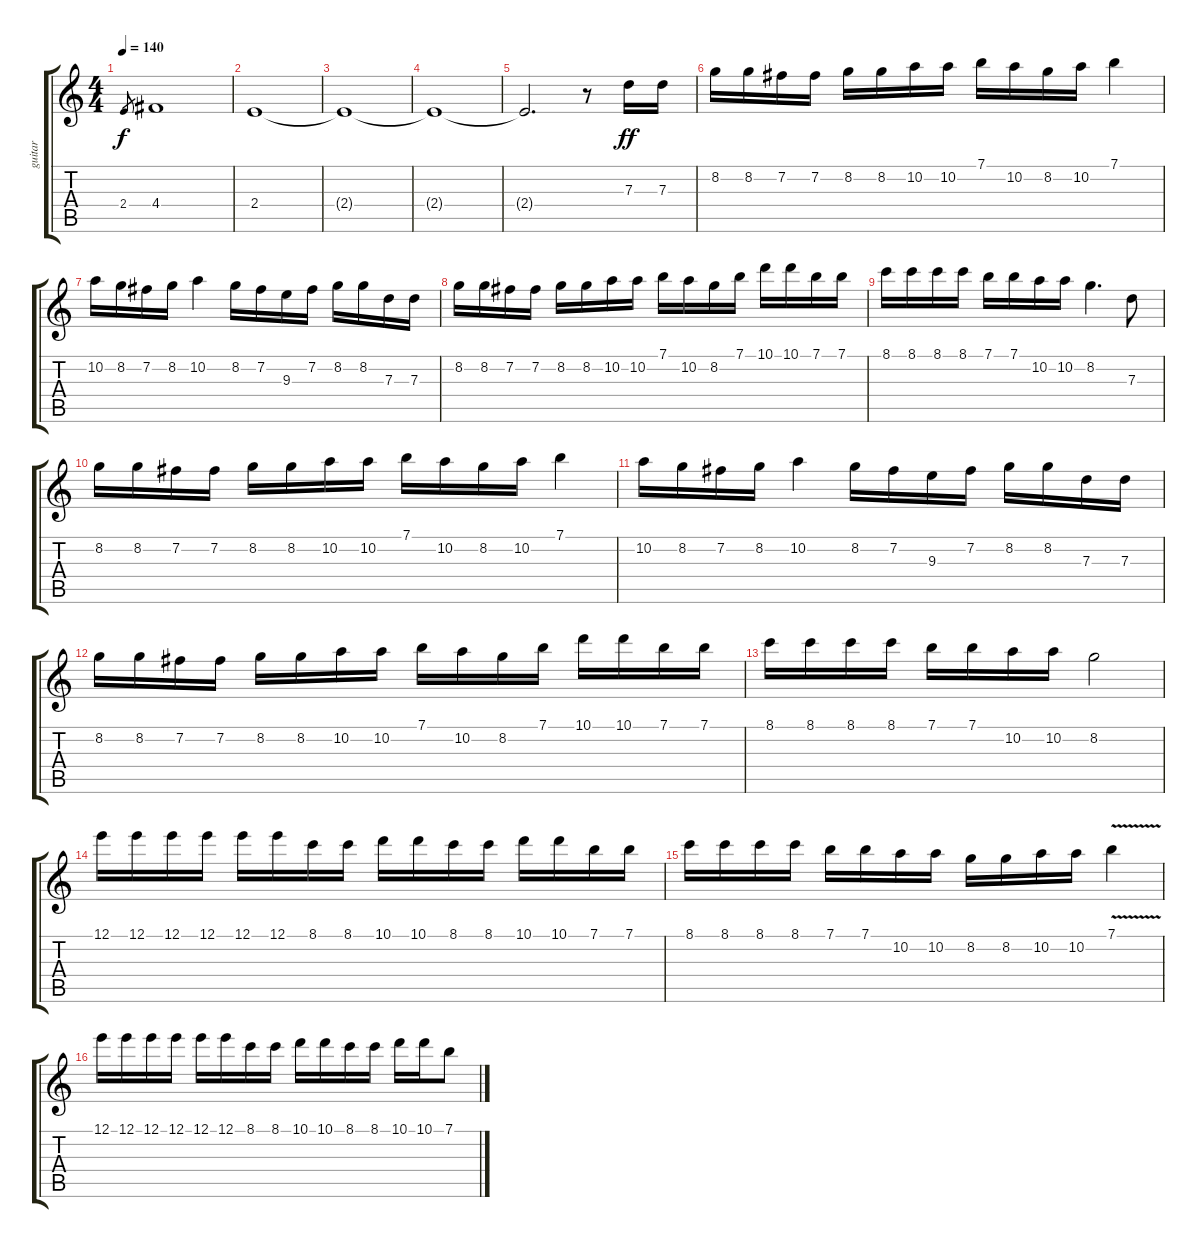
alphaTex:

\track ("guitar" "guitar") {instrument overdrivenguitar}
\staff {score tabs}
\tuning (E4 B3 G3 D3 A2 E2) {hide}
\ts (4 4)
\tempo 140
\clef g2
\ks c
2.4.8{gr dy f} 4.4.1 |
2.4.1 |
2.4{t}.1 |
2.4{t}.1 |
2.4{t}.2{d} r.8 7.3.16{dy ff} 7.3.16 |
8.2.16 8.2.16 7.2.16 7.2.16 8.2.16 8.2.16 10.2.16 10.2.16 7.1.16 10.2.16 8.2.16 10.2.16 7.1.4 |
10.2.16 8.2.16 7.2.16 8.2.16 10.2.4 8.2.16 7.2.16 9.3.16 7.2.16 8.2.16 8.2.16 7.3.16 7.3.16 |
8.2.16 8.2.16 7.2.16 7.2.16 8.2.16 8.2.16 10.2.16 10.2.16 7.1.16 10.2.16 8.2.16 7.1.16 10.1.16 10.1.16 7.1.16 7.1.16 |
8.1.16 8.1.16 8.1.16 8.1.16 7.1.16 7.1.16 10.2.16 10.2.16 8.2.4{d} 7.3.8 |
8.2.16 8.2.16 7.2.16 7.2.16 8.2.16 8.2.16 10.2.16 10.2.16 7.1.16 10.2.16 8.2.16 10.2.16 7.1.4 |
10.2.16 8.2.16 7.2.16 8.2.16 10.2.4 8.2.16 7.2.16 9.3.16 7.2.16 8.2.16 8.2.16 7.3.16 7.3.16 |
8.2.16 8.2.16 7.2.16 7.2.16 8.2.16 8.2.16 10.2.16 10.2.16 7.1.16 10.2.16 8.2.16 7.1.16 10.1.16 10.1.16 7.1.16 7.1.16 |
8.1.16 8.1.16 8.1.16 8.1.16 7.1.16 7.1.16 10.2.16 10.2.16 8.2.2 |
12.1.16 12.1.16 12.1.16 12.1.16 12.1.16 12.1.16 8.1.16 8.1.16 10.1.16 10.1.16 8.1.16 8.1.16 10.1.16 10.1.16 7.1.16 7.1.16 |
8.1.16 8.1.16 8.1.16 8.1.16 7.1.16 7.1.16 10.2.16 10.2.16 8.2.16 8.2.16 10.2.16 10.2.16 7.1{v}.4 |
12.1.16 12.1.16 12.1.16 12.1.16 12.1.16 12.1.16 8.1.16 8.1.16 10.1.16 10.1.16 8.1.16 8.1.16 10.1.16 10.1.16 7.1.8
